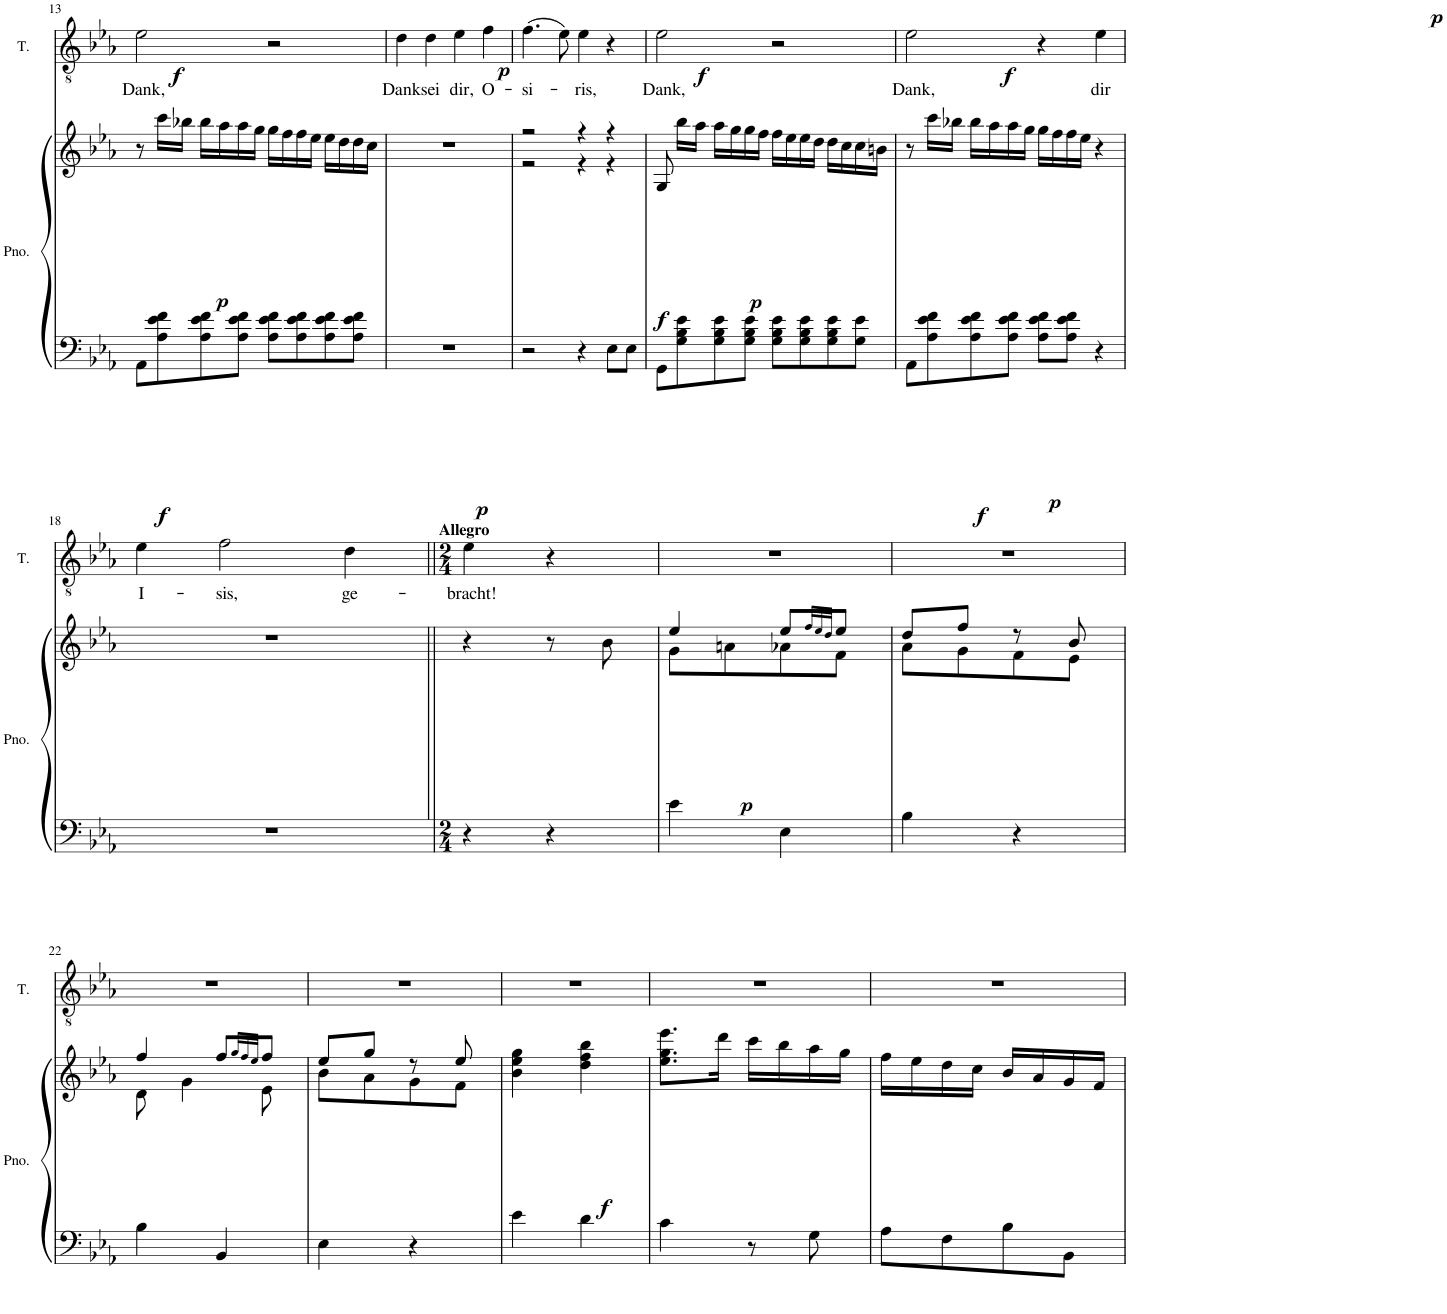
**kern	**kern	**dynam	**kern	**text	**dynam
*part2	*part2	*part2	*part1	*part1	*part1
*staff3	*staff2	*staff2/3	*staff1	*staff1	*staff1
*I"Piano	*	*	*I"Tenor	*	*
*I'Pno.	*	*	*I'T.	*	*
!!LO:PB:g=z
*clefF4	*clefG2	*	*clefGv2	*	*
*k[b-e-a-]	*k[b-e-a-]	*	*k[b-e-a-]	*	*
*M4/4	*M4/4	*	*M4/4	*	*
*met(c)	*met(c)	*	*met(c)	*	*
=13	=13	=13	=13	=13	=13
!	!	!LO:DY:b=2	!	!LO:LY:b	!LO:DY:b
8AA-\L	8r	f	2e-\	Dank,	f
!	!	!LO:DY:b	!	!	!
8A-\ 8e-\ 8f\	16ccc\LL	p	.	.	.
.	16bb-X\JJ	.	.	.	.
8A-\ 8e-\ 8f\	16bb-\LL	.	.	.	.
.	16aa-\	.	.	.	.
8A-\ 8e-\ 8f\J	16aa-\	.	.	.	.
.	16gg\JJ	.	.	.	.
8A-\ 8e-\ 8f\L	16gg\LL	.	2r	.	.
.	16ff\	.	.	.	.
8A-\ 8e-\ 8f\	16ff\	.	.	.	.
.	16ee-\JJ	.	.	.	.
8A-\ 8e-\ 8f\	16ee-\LL	.	.	.	.
.	16dd\	.	.	.	.
8A-\ 8e-\ 8f\J	16dd\	.	.	.	.
.	16cc\JJ	.	.	.	.
=14	=14	=14	=14	=14	=14
!	!	!LO:DY:b=2	!	!LO:LY:b	!LO:DY:b
1r	1r	p	4d\	Dank	p
!	!	!	!	!LO:LY:b	!
.	.	.	4d\	sei	.
!	!	!	!	!LO:LY:b	!
.	.	.	4e-\	dir,	.
!	!	!	!	!LO:LY:b	!
.	.	.	4f\	O-	.
=15	=15	=15	=15	=15	=15
*	*^	*	*	*	*
!	!	!	!	!	!LO:LY:b	!
2r	2r	2r	.	(4.f\	-si-	.
.	.	.	.	8e-\)	.	.
!	!	!	!	!	!LO:LY:b	!
4r	4r	4r	.	4e-\	-ris,	.
8E-\L	4r	4r	.	4r	.	.
8E-\J	.	.	.	.	.	.
*	*v	*v	*	*	*	*
=16	=16	=16	=16	=16	=16
!	!	!LO:DY:b	!	!LO:LY:b	!LO:DY:b
8GG\L	8G/	f	2e-\	Dank,	f
!	!	!LO:DY:b	!	!	!
8G\ 8B-\ 8e-\	16bb-\LL	p	.	.	.
.	16aa-\JJ	.	.	.	.
8G\ 8B-\ 8e-\	16aa-\LL	.	.	.	.
.	16gg\	.	.	.	.
8G\ 8B-\ 8e-\J	16gg\	.	.	.	.
.	16ff\JJ	.	.	.	.
8G\ 8B-\ 8e-\L	16ff\LL	.	2r	.	.
.	16ee-\	.	.	.	.
8G\ 8B-\ 8e-\	16ee-\	.	.	.	.
.	16dd\JJ	.	.	.	.
8G\ 8B-\ 8e-\	16dd\LL	.	.	.	.
.	16cc\	.	.	.	.
8G\ 8e-\J	16cc\	.	.	.	.
.	16bn\JJ	.	.	.	.
=17	=17	=17	=17	=17	=17
!	!	!LO:DY:b=2	!	!LO:LY:b	!LO:DY:b
8AA-\L	8r	f	2e-\	Dank,	f
!	!	!LO:DY:b=2	!	!	!
8A-\ 8e-\ 8f\	16ccc\LL	p	.	.	.
.	16bb-X\JJ	.	.	.	.
8A-\ 8e-\ 8f\	16bb-\LL	.	.	.	.
.	16aa-\	.	.	.	.
8A-\ 8e-\ 8f\J	16aa-\	.	.	.	.
.	16gg\JJ	.	.	.	.
8A-\ 8e-\ 8f\L	16gg\LL	.	4r	.	.
.	16ff\	.	.	.	.
8A-\ 8e-\ 8f\J	16ff\	.	.	.	.
.	16ee-\JJ	.	.	.	.
!	!	!	!	!LO:LY:b	!LO:DY:b
4r	4r	.	4e-\	dir	p
!!LO:LB:g=z
=18	=18	=18	=18	=18	=18
!	!	!	!	!LO:LY:b	!
1r	1r	.	4e-\	I-	.
!	!	!	!	!LO:LY:b	!
.	.	.	2f\	-sis,	.
!	!	!	!	!LO:LY:b	!
.	.	.	4d\	ge-	.
=19||	=19||	=19||	=19||	=19||	=19||
*M2/4	*	*	*M2/4	*	*
!	!	!	!LO:TX:a:B:t=Allegro	!	!
!	!	!	!	!LO:LY:b	!
4r	4r	.	4e-\	-bracht!	.
4r	8r	.	4r	.	.
!	!	!LO:DY:b	!	!	!
.	8b-\	p	.	.	.
=20	=20	=20	=20	=20	=20
*	*^	*	*	*	*
4e-\	4ee-/	8g\L	.	2r	.	.
.	.	8an\	.	.	.	.
4E-\	8ee-/L	8a-X\	.	.	.	.
.	32qff/LLL	.	.	.	.	.
.	32qee-/	.	.	.	.	.
.	32qdd/JJJ	.	.	.	.	.
.	8ee-/J	8f\J	.	.	.	.
=21	=21	=21	=21	=21	=21	=21
4B-\	8dd/L	8a-\L	.	2r	.	.
.	8ff/J	8g\	.	.	.	.
4r	8r	8f\	.	.	.	.
.	8b-/	8e-\J	.	.	.	.
!!LO:LB:g=z
=22	=22	=22	=22	=22	=22	=22
4B-\	4ff/	8d\	.	2r	.	.
.	.	4g\	.	.	.	.
4BB-/	8ff/L	.	.	.	.	.
.	32qgg/LLL	.	.	.	.	.
.	32qff/	.	.	.	.	.
.	32qee-/JJJ	.	.	.	.	.
.	8ff/J	8e-\	.	.	.	.
=23	=23	=23	=23	=23	=23	=23
4E-\	8ee-/L	8b-\L	.	2r	.	.
.	8gg/J	8a-\	.	.	.	.
4r	8r	8g\	.	.	.	.
!	!	!	!LO:DY:b	!	!	!
.	8ee-/	8f\J	f	.	.	.
*	*v	*v	*	*	*	*
=24	=24	=24	=24	=24	=24
4e-\	4b-\ 4ee-\ 4gg\	.	2r	.	.
4d\	4dd\ 4ff\ 4bb-\	.	.	.	.
=25	=25	=25	=25	=25	=25
4c\	8.ee-\ 8.gg\ 8.eee-\L	.	2r	.	.
.	16ddd\Jk	.	.	.	.
8r	16ccc\LL	.	.	.	.
.	16bb-\	.	.	.	.
8G\	16aa-\	.	.	.	.
.	16gg\JJ	.	.	.	.
=26	=26	=26	=26	=26	=26
8A-\L	16ff\LL	.	2r	.	.
.	16ee-\	.	.	.	.
8F\	16dd\	.	.	.	.
.	16cc\JJ	.	.	.	.
8B-\	16b-/LL	.	.	.	.
.	16a-/	.	.	.	.
8BB-\J	16g/	.	.	.	.
.	16f/JJ	.	.	.	.
=	=	=	=	=	=
*-	*-	*-	*-	*-	*-
